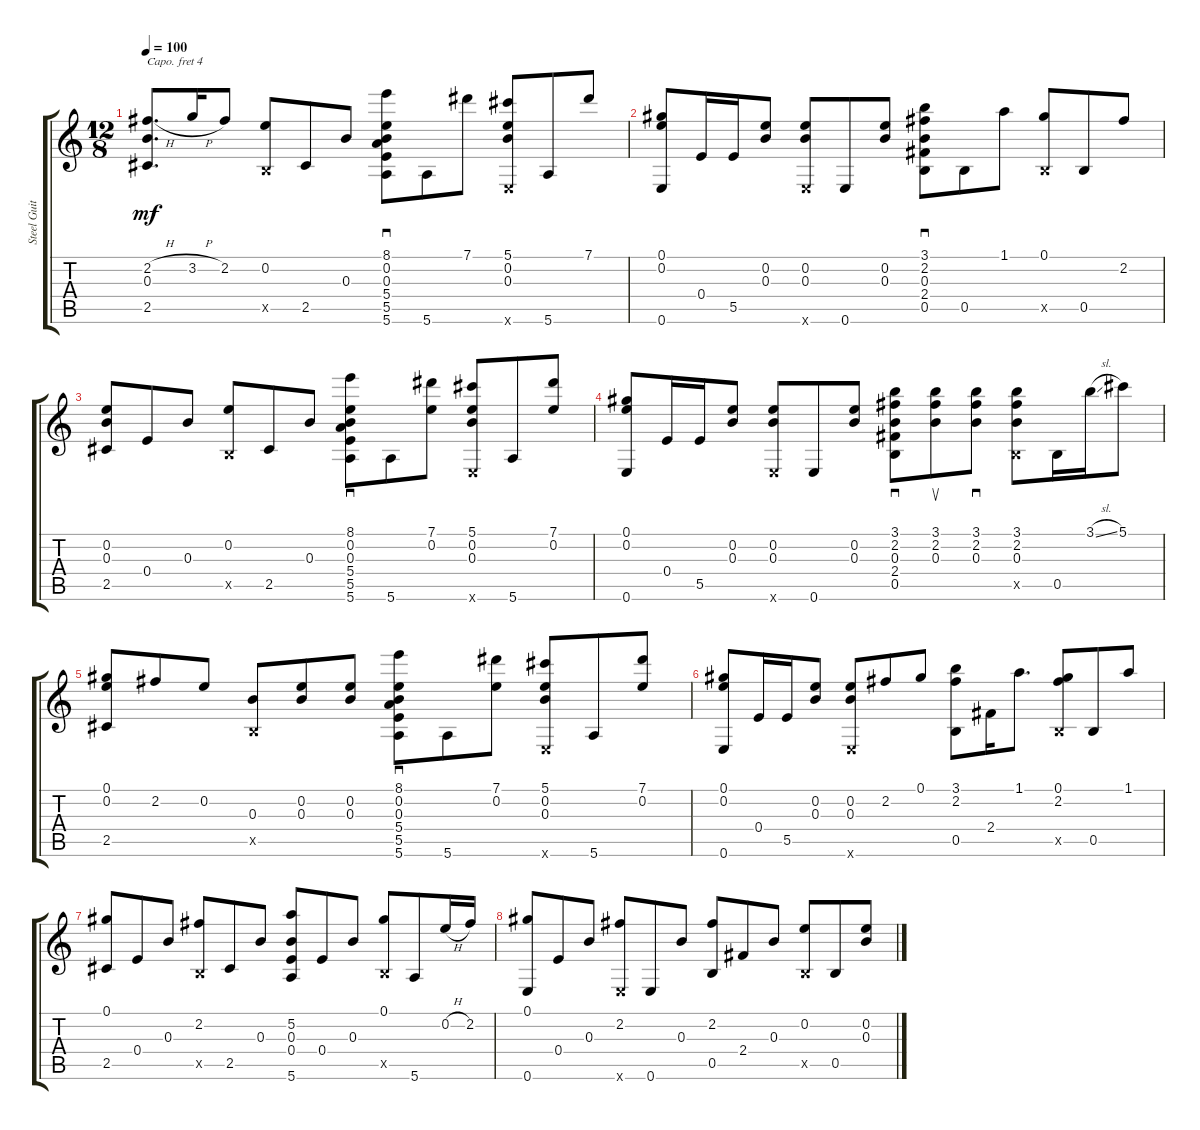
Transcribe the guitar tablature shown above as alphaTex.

\track ("Steel Guitar" "Steel Guit") {instrument acousticguitarsteel}
\staff {score tabs}
\capo 4
\tuning (E4 C4 G3 C3 G2 C2) {hide}
\ts (12 8)
\tempo 100
\clef g2
\ks c
(2.2{h} 0.3 2.5).8{d dy mf} 3.2{h}.16 2.2.8 (0.2 0.5{x}).8 2.5.8 0.3.8 (8.1 0.2 0.3 5.4 5.5 5.6).8{sd} 5.6.8 7.1.8 (5.1 0.2 0.3 0.6{x}).8 5.6.8 7.1.8 |
(0.1 0.2 0.6).8 0.4.16 5.5.16 (0.2 0.3).8 (0.2 0.3 0.6{x}).8 0.6.8 (0.2 0.3).8 (3.1 2.2 0.3 2.4 0.5).8{sd} 0.5.8 1.1.8 (0.1 0.5{x}).8 0.5.8 2.2.8 |
(0.2 0.3 2.5).8 0.4.8 0.3.8 (0.2 0.5{x}).8 2.5.8 0.3.8 (8.1 0.2 0.3 5.4 5.5 5.6).8{sd} 5.6.8 (7.1 0.2).8 (5.1 0.2 0.3 0.6{x}).8 5.6.8 (7.1 0.2).8 |
(0.1 0.2 0.6).8 0.4.16 5.5.16 (0.2 0.3).8 (0.2 0.3 0.6{x}).8 0.6.8 (0.2 0.3).8 (3.1 2.2 0.3 2.4 0.5).8{sd} (3.1 2.2 0.3).8{su} (3.1 2.2 0.3).8{sd} (3.1 2.2 0.3 0.5{x}).8 0.5.16 3.1{sl}.16 5.1.8 |
(0.1 0.2 2.5).8 2.2.8 0.2.8 (0.3 0.5{x}).8 (0.2 0.3).8 (0.2 0.3).8 (8.1 0.2 0.3 5.4 5.5 5.6).8{sd} 5.6.8 (7.1 0.2).8 (5.1 0.2 0.3 0.6{x}).8 5.6.8 (7.1 0.2).8 |
(0.1 0.2 0.6).8 0.4.16 5.5.16 (0.2 0.3).8 (0.2 0.3 0.6{x}).8 2.2.8 0.1.8 (3.1 2.2 0.5).8 2.4.16 1.1.8{d} (0.1 2.2 0.5{x}).8 0.5.8 1.1.8 |
(0.1 2.5).8 0.4.8 0.3.8 (2.2 0.5{x}).8 2.5.8 0.3.8 (5.2 0.3 0.4 5.6).8 0.4.8 0.3.8 (0.1 0.5{x}).8 5.6.8 0.2{h}.16 2.2.16 |
(0.1 0.6).8 0.4.8 0.3.8 (2.2 0.6{x}).8 0.6.8 0.3.8 (2.2 0.5).8 2.4.8 0.3.8 (0.2 0.5{x}).8 0.5.8 (0.2 0.3).8
